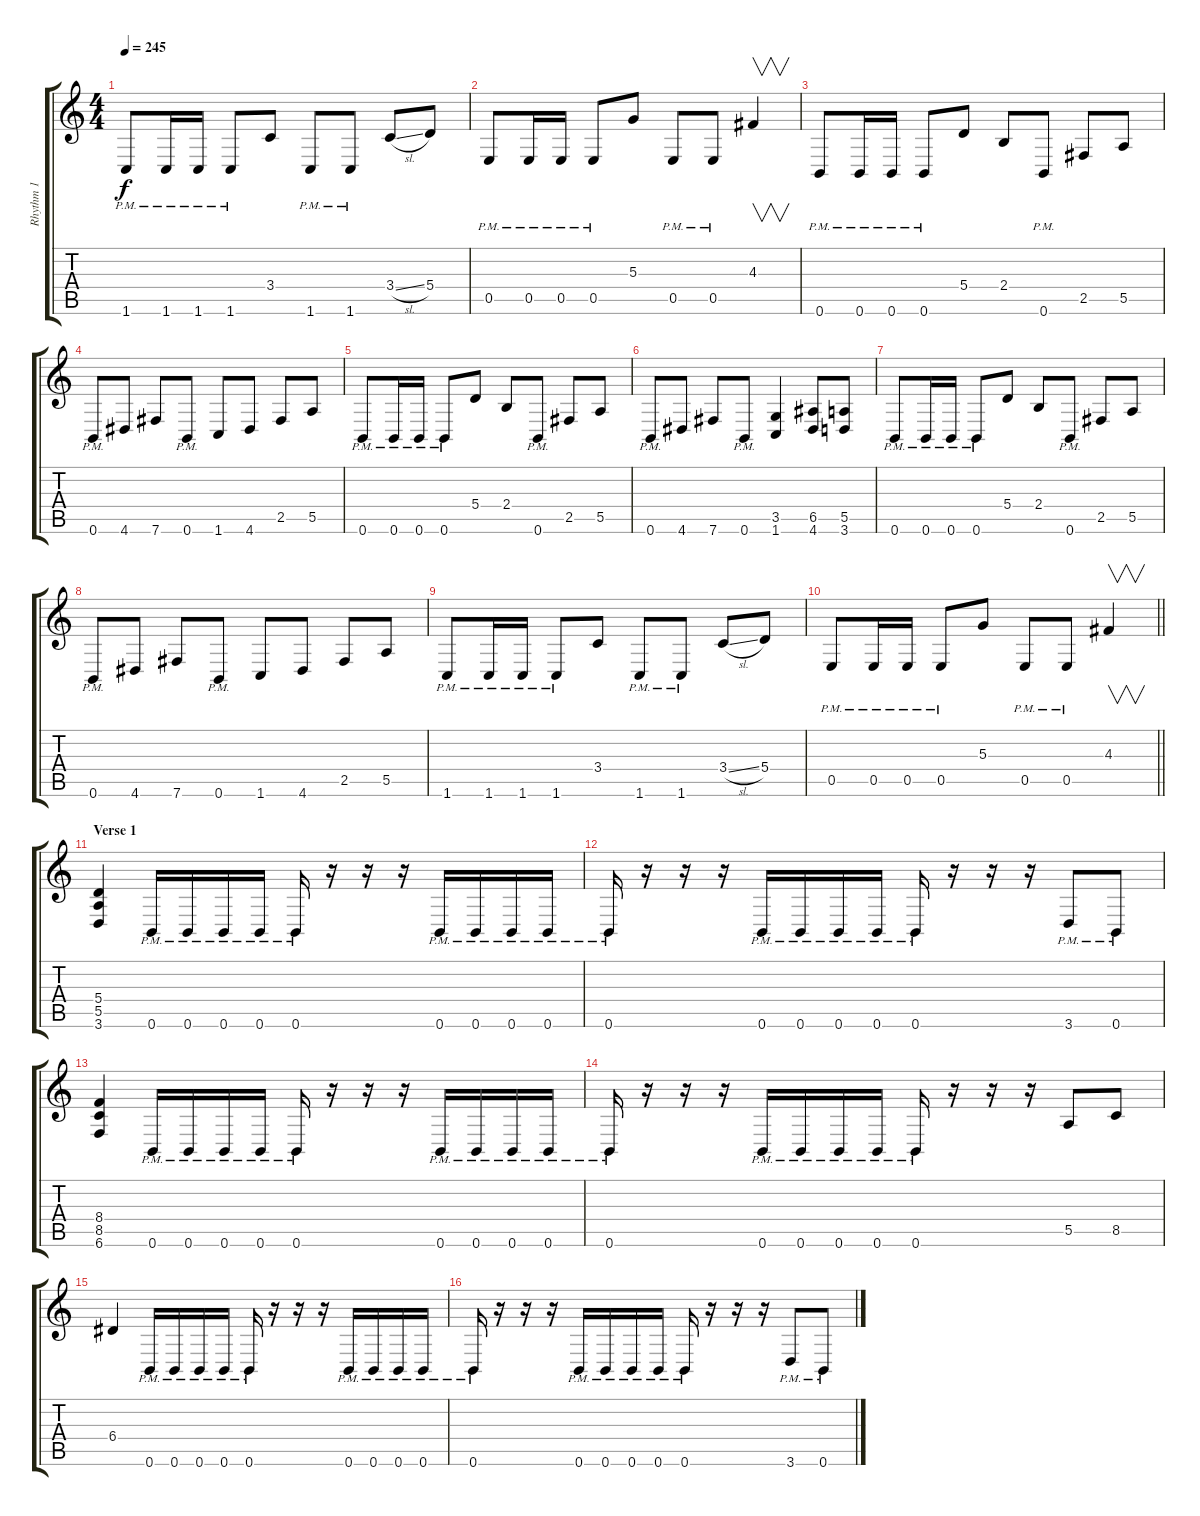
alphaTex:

\track ("Rhythm 1" "Rhythm 1") {instrument distortionguitar}
\staff {score tabs}
\tuning (B3 Gb3 D3 A2 E2 B1) {hide}
\ts (4 4)
\tempo 245
\clef g2
\ks c
1.6{pm}.8{dy f} 1.6{pm}.16 1.6{pm}.16 1.6{pm}.8 3.4.8 1.6{pm}.8 1.6{pm}.8 3.4{sl}.8 5.4.8 |
0.5{pm}.8 0.5{pm}.16 0.5{pm}.16 0.5{pm}.8 5.3.8 0.5{pm}.8 0.5{pm}.8 4.3.4{v instrument guitarharmonics} |
0.6{pm}.8{instrument distortionguitar} 0.6{pm}.16 0.6{pm}.16 0.6{pm}.8 5.4.8 2.4.8 0.6{pm}.8 2.5.8 5.5.8 |
0.6{pm}.8 4.6.8 7.6.8 0.6{pm}.8 1.6.8 4.6.8 2.5.8 5.5.8 |
0.6{pm}.8 0.6{pm}.16 0.6{pm}.16 0.6{pm}.8 5.4.8 2.4.8 0.6{pm}.8 2.5.8 5.5.8 |
0.6{pm}.8 4.6.8 7.6.8 0.6{pm}.8 (3.5 1.6).4 (6.5 4.6).8 (5.5 3.6).8 |
0.6{pm}.8 0.6{pm}.16 0.6{pm}.16 0.6{pm}.8 5.4.8 2.4.8 0.6{pm}.8 2.5.8 5.5.8 |
0.6{pm}.8 4.6.8 7.6.8 0.6{pm}.8 1.6.8 4.6.8 2.5.8 5.5.8 |
1.6{pm}.8 1.6{pm}.16 1.6{pm}.16 1.6{pm}.8 3.4.8 1.6{pm}.8 1.6{pm}.8 3.4{sl}.8 5.4.8 |
\barLineRight lightlight
0.5{pm}.8 0.5{pm}.16 0.5{pm}.16 0.5{pm}.8 5.3.8 0.5{pm}.8 0.5{pm}.8 4.3.4{v instrument guitarharmonics} |
\section ("" "Verse 1")
(5.4 5.5 3.6).4{instrument distortionguitar} 0.6{pm}.16 0.6{pm}.16 0.6{pm}.16 0.6{pm}.16 0.6{pm}.16 r.16 r.16 r.16 0.6{pm}.16 0.6{pm}.16 0.6{pm}.16 0.6{pm}.16 |
0.6{pm}.16 r.16 r.16 r.16 0.6{pm}.16 0.6{pm}.16 0.6{pm}.16 0.6{pm}.16 0.6{pm}.16 r.16 r.16 r.16 3.6{pm}.8 0.6{pm}.8 |
(8.4 8.5 6.6).4{instrument distortionguitar} 0.6{pm}.16 0.6{pm}.16 0.6{pm}.16 0.6{pm}.16 0.6{pm}.16 r.16 r.16 r.16 0.6{pm}.16 0.6{pm}.16 0.6{pm}.16 0.6{pm}.16 |
0.6{pm}.16 r.16 r.16 r.16 0.6{pm}.16 0.6{pm}.16 0.6{pm}.16 0.6{pm}.16 0.6{pm}.16 r.16 r.16 r.16 5.5.8 8.5.8 |
6.4.4 0.6{pm}.16 0.6{pm}.16 0.6{pm}.16 0.6{pm}.16 0.6{pm}.16 r.16 r.16 r.16 0.6{pm}.16 0.6{pm}.16 0.6{pm}.16 0.6{pm}.16 |
0.6{pm}.16 r.16 r.16 r.16 0.6{pm}.16 0.6{pm}.16 0.6{pm}.16 0.6{pm}.16 0.6{pm}.16 r.16 r.16 r.16 3.6{pm}.8 0.6{pm}.8
